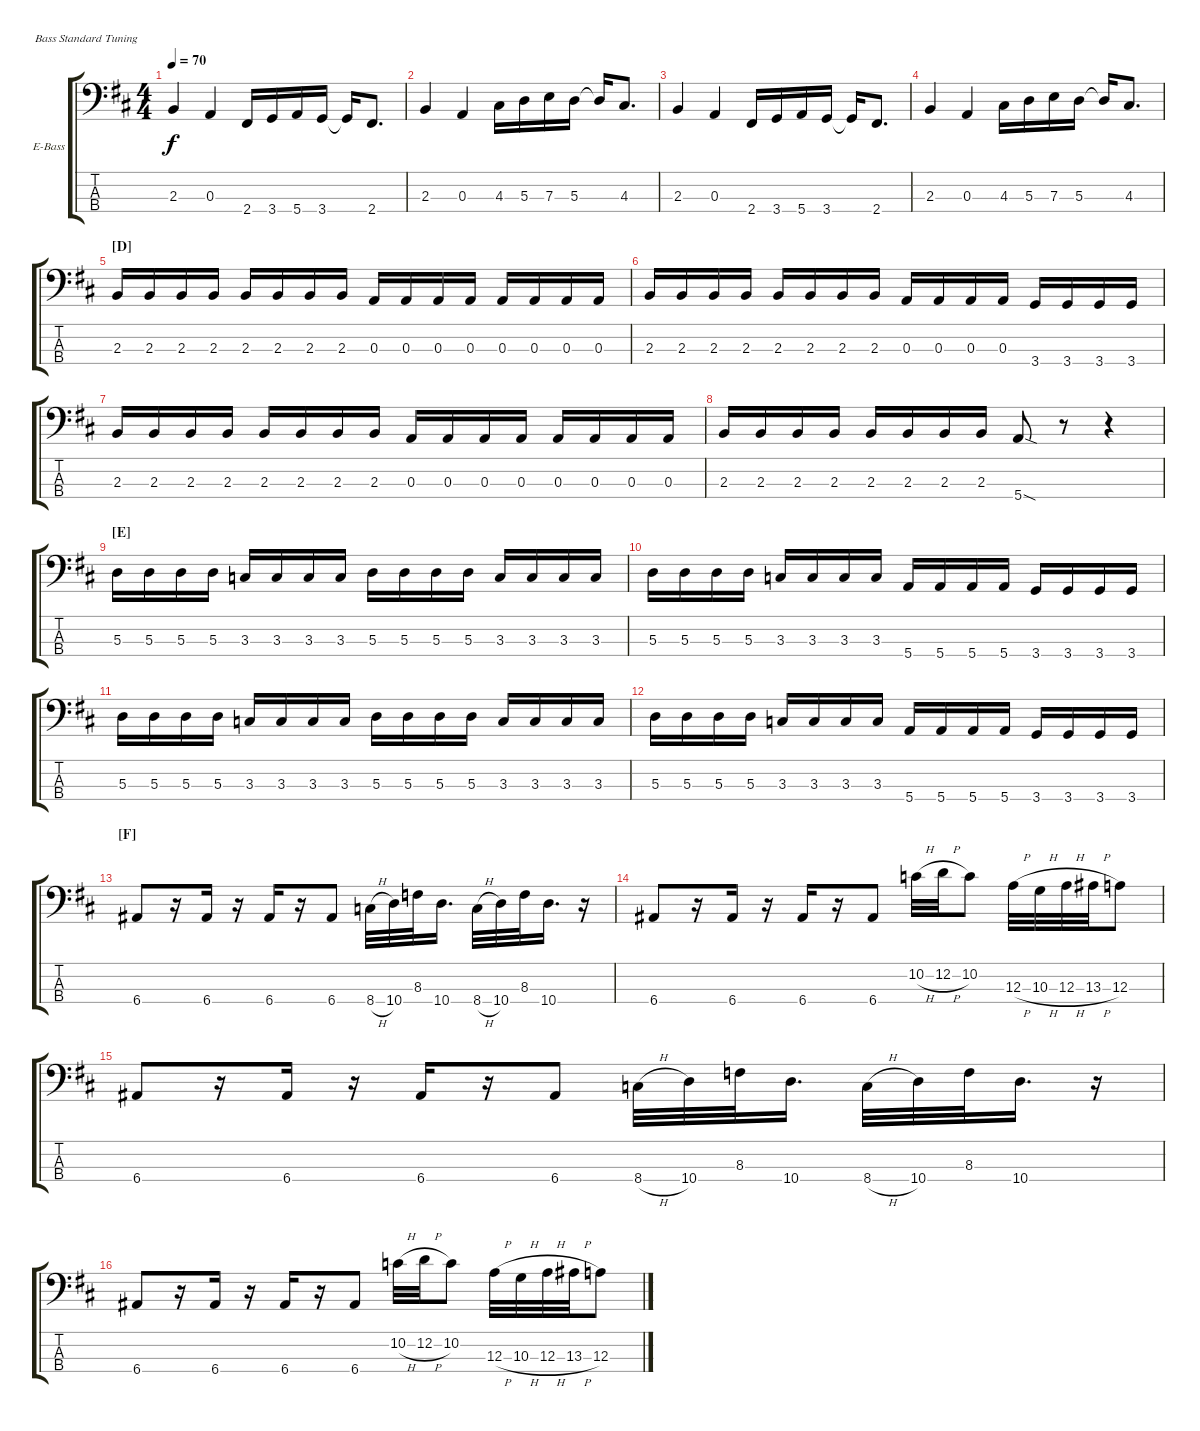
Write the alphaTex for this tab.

\bracketExtendMode groupsimilarinstruments
\firstSystemTrackNameOrientation horizontal
\otherSystemsTrackNameOrientation horizontal
\track ("Dan Monti" "E-Bass") {instrument electricbassfinger}
\staff {score tabs}
\tuning (G2 D2 A1 E1)
\ts (4 4)
\tempo 70
\clef f4
\ks bminor
2.3.4{dy f} 0.3.4 2.4.16 3.4.16 5.4.16 3.4.16 3.4{t}.16 2.4.8{d} |
2.3.4 0.3.4 4.3.16 5.3.16 7.3.16 5.3.16 5.3{t}.16 4.3.8{d} |
2.3.4 0.3.4 2.4.16 3.4.16 5.4.16 3.4.16 3.4{t}.16 2.4.8{d} |
2.3.4 0.3.4 4.3.16 5.3.16 7.3.16 5.3.16 5.3{t}.16 4.3.8{d} |
\section ("D" "")
2.3.16 2.3.16 2.3.16 2.3.16 2.3.16 2.3.16 2.3.16 2.3.16 0.3.16 0.3.16 0.3.16 0.3.16 0.3.16 0.3.16 0.3.16 0.3.16 |
2.3.16 2.3.16 2.3.16 2.3.16 2.3.16 2.3.16 2.3.16 2.3.16 0.3.16 0.3.16 0.3.16 0.3.16 3.4.16 3.4.16 3.4.16 3.4.16 |
2.3.16 2.3.16 2.3.16 2.3.16 2.3.16 2.3.16 2.3.16 2.3.16 0.3.16 0.3.16 0.3.16 0.3.16 0.3.16 0.3.16 0.3.16 0.3.16 |
2.3.16 2.3.16 2.3.16 2.3.16 2.3.16 2.3.16 2.3.16 2.3.16 5.4{sod}.8 r.8 r.4 |
\section ("E" "")
5.3.16 5.3.16 5.3.16 5.3.16 3.3.16 3.3.16 3.3.16 3.3.16 5.3.16 5.3.16 5.3.16 5.3.16 3.3.16 3.3.16 3.3.16 3.3.16 |
5.3.16 5.3.16 5.3.16 5.3.16 3.3.16 3.3.16 3.3.16 3.3.16 5.4.16 5.4.16 5.4.16 5.4.16 3.4.16 3.4.16 3.4.16 3.4.16 |
5.3.16 5.3.16 5.3.16 5.3.16 3.3.16 3.3.16 3.3.16 3.3.16 5.3.16 5.3.16 5.3.16 5.3.16 3.3.16 3.3.16 3.3.16 3.3.16 |
5.3.16 5.3.16 5.3.16 5.3.16 3.3.16 3.3.16 3.3.16 3.3.16 5.4.16 5.4.16 5.4.16 5.4.16 3.4.16 3.4.16 3.4.16 3.4.16 |
\section ("F" "")
6.4.8 r.16 6.4.16 r.16 6.4.16 r.16 6.4.8 8.4{h}.32 10.4.32 8.3.32 10.4.16{d} 8.4{h}.32 10.4.32 8.3.32 10.4.16{d} r.16 |
6.4.8 r.16 6.4.16 r.16 6.4.16 r.16 6.4.8 10.2{h}.32 12.2{h}.32 10.2.8 12.3{h}.32 10.3{h}.32 12.3{h}.32 13.3{h}.32 12.3.8 |
6.4.8 r.16 6.4.16 r.16 6.4.16 r.16 6.4.8 8.4{h}.32 10.4.32 8.3.32 10.4.16{d} 8.4{h}.32 10.4.32 8.3.32 10.4.16{d} r.16 |
6.4.8 r.16 6.4.16 r.16 6.4.16 r.16 6.4.8 10.2{h}.32 12.2{h}.32 10.2.8 12.3{h}.32 10.3{h}.32 12.3{h}.32 13.3{h}.32 12.3.8
